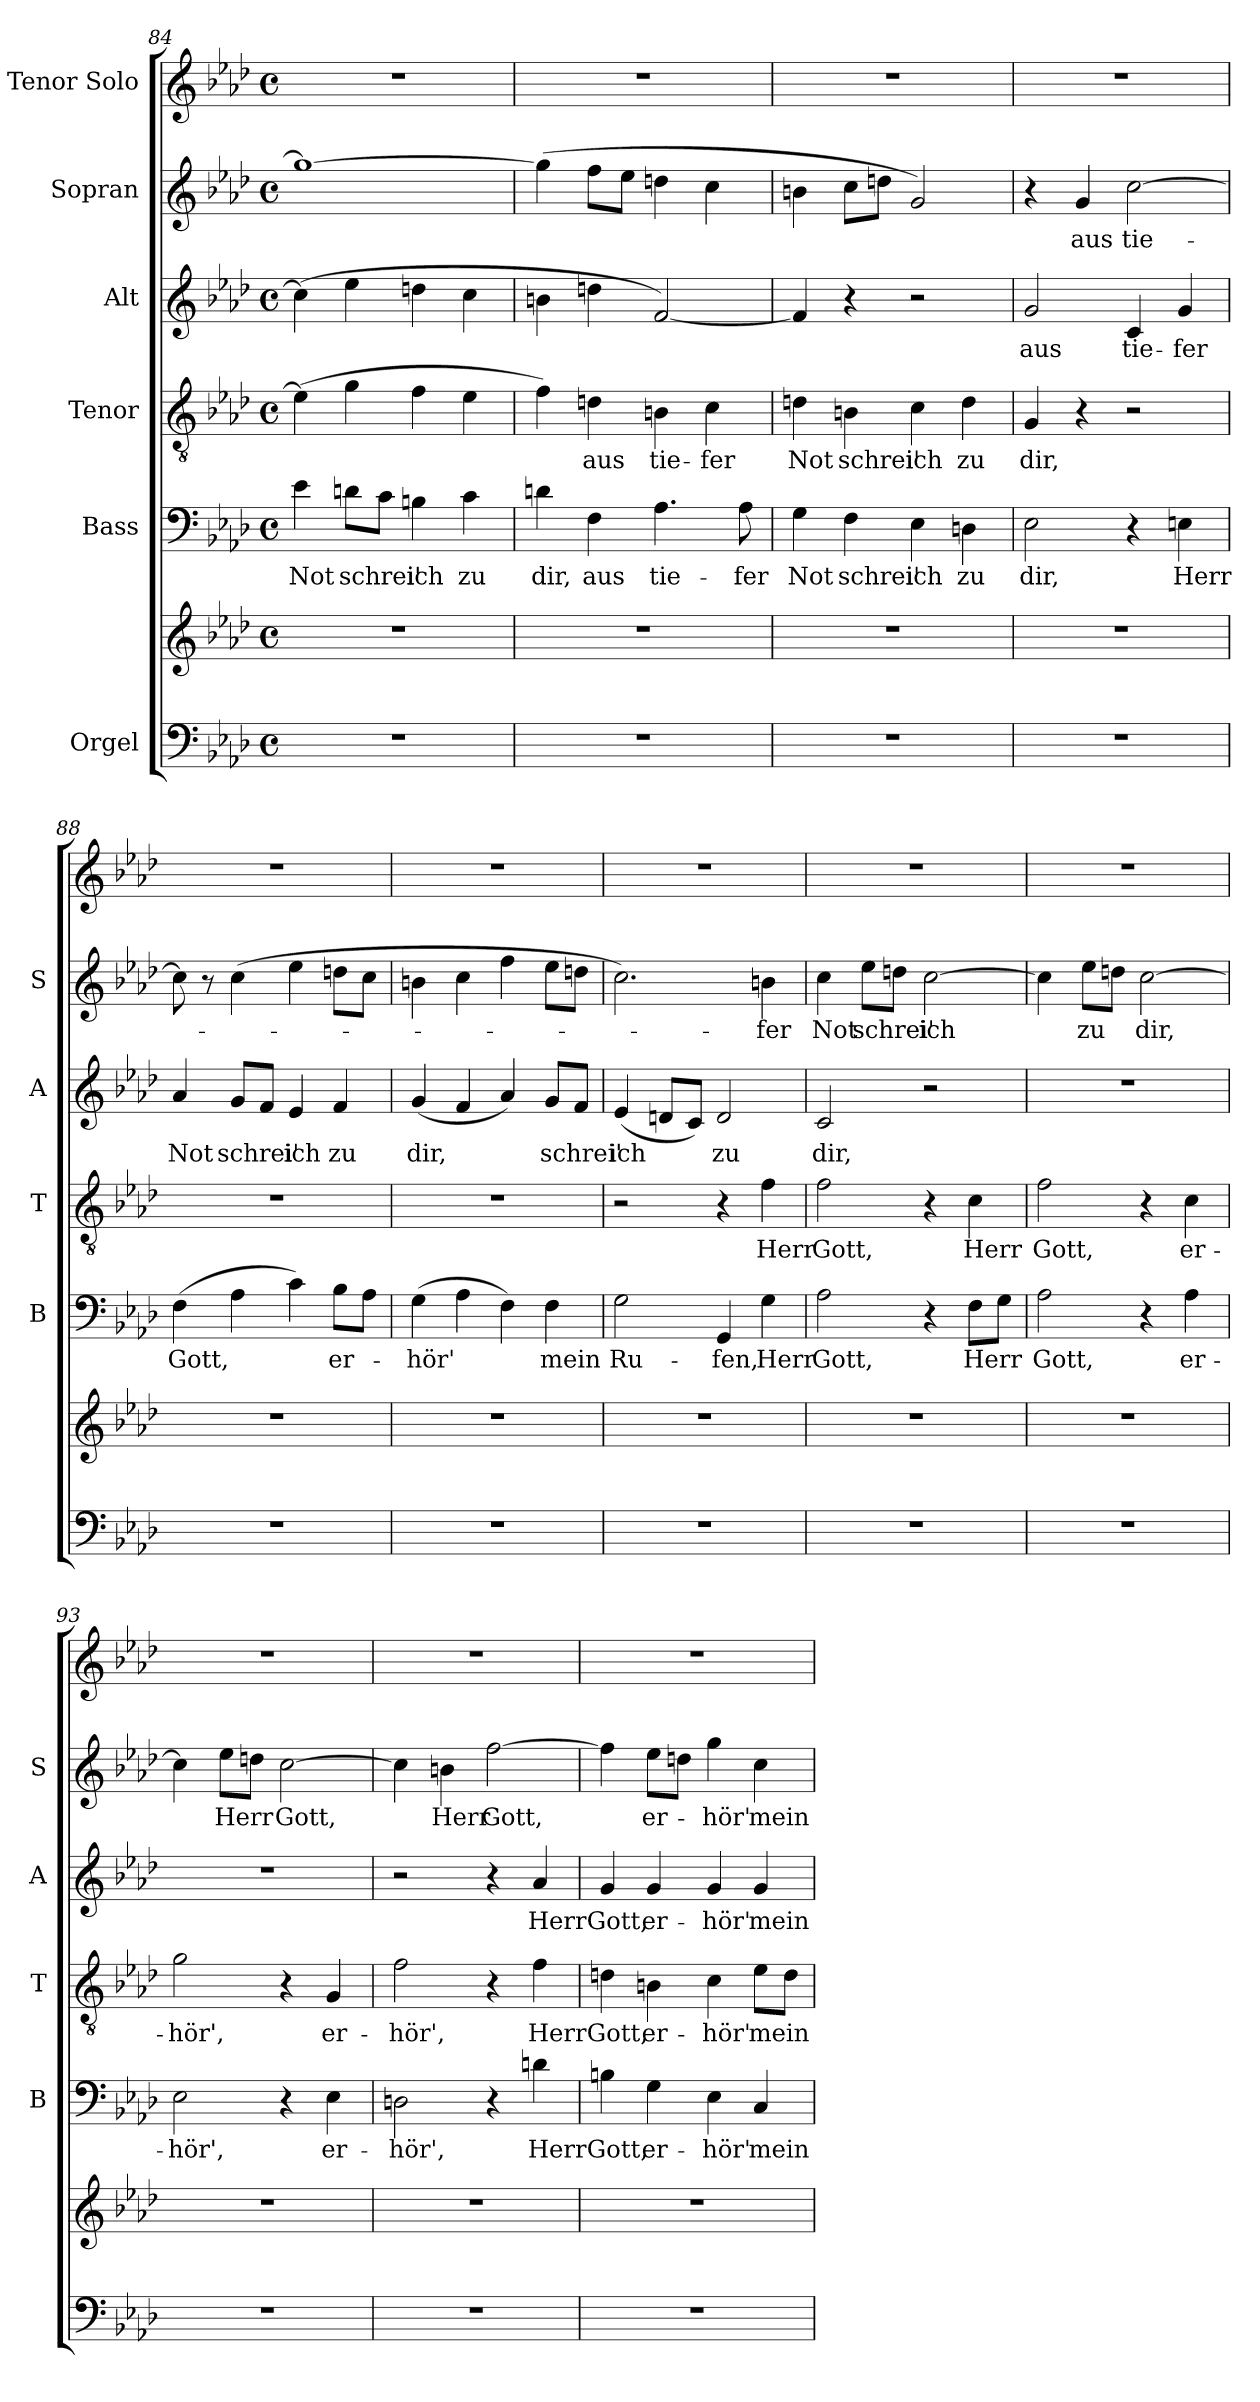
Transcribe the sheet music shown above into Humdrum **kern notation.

**kern	**kern	**kern	**text	**kern	**text	**kern	**text	**kern	**text	**kern
*part6	*part6	*part5	*part5	*part4	*part4	*part3	*part3	*part2	*part2	*part1
*staff7	*staff6	*staff5	*staff5	*staff4	*staff4	*staff3	*staff3	*staff2	*staff2	*staff1
*I"Orgel	*	*I"Bass	*	*I"Tenor	*	*I"Alt	*	*I"Sopran	*	*I"Tenor Solo
*	*	*I'B	*	*I'T	*	*I'A	*	*I'S	*	*
*clefF4	*clefG2	*clefF4	*	*clefGv2	*	*clefG2	*	*clefG2	*	*clefG2
*k[b-e-a-d-]	*k[b-e-a-d-]	*k[b-e-a-d-]	*	*k[b-e-a-d-]	*	*k[b-e-a-d-]	*	*k[b-e-a-d-]	*	*k[b-e-a-d-]
*M4/4	*M4/4	*M4/4	*	*M4/4	*	*M4/4	*	*M4/4	*	*M4/4
*met(c)	*met(c)	*met(c)	*	*met(c)	*	*met(c)	*	*met(c)	*	*met(c)
=84	=84	=84	=84	=84	=84	=84	=84	=84	=84	=84
1r	1r	4e-\	Not	(4e-\]	.	(4cc\]	.	1gg_	.	1r
.	.	8dn\L	schrei'	4g\	.	4ee-\	.	.	.	.
.	.	8c\J	.	.	.	.	.	.	.	.
.	.	4Bn\	ich	4f\	.	4ddn\	.	.	.	.
.	.	4c\	zu	4e-\	.	4cc\	.	.	.	.
=85	=85	=85	=85	=85	=85	=85	=85	=85	=85	=85
1r	1r	4dn\	dir,	4f\)	.	4bn\	.	(4gg\]	.	1r
.	.	4F\	aus	4dn\	aus	4ddn\	.	8ff\L	.	.
.	.	.	.	.	.	.	.	8ee-\J	.	.
.	.	4.A-\	tie-	4Bn\	tie-	[2f/)	.	4ddn\	.	.
.	.	.	.	4c\	-fer	.	.	4cc\	.	.
.	.	8A-\	-fer	.	.	.	.	.	.	.
=86	=86	=86	=86	=86	=86	=86	=86	=86	=86	=86
1r	1r	4G\	Not	4dn\	Not	4f/]	.	4bn\	.	1r
.	.	4F\	schrei'	4Bn\	schrei'	4r	.	8cc\L	.	.
.	.	.	.	.	.	.	.	8ddn\J	.	.
.	.	4E-\	ich	4c\	ich	2r	.	2g/)	.	.
.	.	4Dn\	zu	4d\	zu	.	.	.	.	.
=87	=87	=87	=87	=87	=87	=87	=87	=87	=87	=87
1r	1r	2E-\	dir,	4G/	dir,	2g/	aus	4r	.	1r
.	.	.	.	4r	.	.	.	4g/	aus	.
.	.	4r	.	2r	.	4c/	tie-	[2cc\	tie-	.
.	.	4En\	Herr	.	.	4g/	-fer	.	.	.
!!LO:PB:g=z
=88	=88	=88	=88	=88	=88	=88	=88	=88	=88	=88
1r	1r	(4F\	Gott,	1r	.	4a-/	Not	8cc\]	.	1r
.	.	.	.	.	.	.	.	8r	.	.
.	.	4A-\	.	.	.	8g/L	schrei'	(4cc\	.	.
.	.	.	.	.	.	8f/J	.	.	.	.
.	.	4c\)	.	.	.	4e-/	ich	4ee-\	.	.
.	.	8B-\L	er-	.	.	4f/	zu	8ddn\L	.	.
.	.	8A-\J	.	.	.	.	.	8cc\J	.	.
=89	=89	=89	=89	=89	=89	=89	=89	=89	=89	=89
1r	1r	(4G\	-hör'	1r	.	(4g/	dir,	4bn\	.	1r
.	.	4A-\	.	.	.	4f/	.	4cc\	.	.
.	.	4F\)	.	.	.	4a-/)	.	4ff\	.	.
.	.	4F\	mein	.	.	8g/L	schrei'	8ee-\L	.	.
.	.	.	.	.	.	8f/J	.	8ddn\J	.	.
=90	=90	=90	=90	=90	=90	=90	=90	=90	=90	=90
1r	1r	2G\	Ru-	2r	.	(4e-/	ich	2.cc\)	.	1r
.	.	.	.	.	.	8dn/L	.	.	.	.
.	.	.	.	.	.	8c/J)	.	.	.	.
.	.	4GG/	-fen,	4r	.	2d/	zu	.	.	.
.	.	4G\	Herr	4f\	Herr	.	.	4bn\	-fer	.
=91	=91	=91	=91	=91	=91	=91	=91	=91	=91	=91
1r	1r	2A-\	Gott,	2f\	Gott,	2c/	dir,	4cc\	Not	1r
.	.	.	.	.	.	.	.	8ee-\L	schrei'	.
.	.	.	.	.	.	.	.	8ddn\J	.	.
.	.	4r	.	4r	.	2r	.	[2cc\	ich	.
.	.	8F\L	Herr	4c\	Herr	.	.	.	.	.
.	.	8G\J	.	.	.	.	.	.	.	.
!!LO:LB:g=z
=92	=92	=92	=92	=92	=92	=92	=92	=92	=92	=92
1r	1r	2A-\	Gott,	2f\	Gott,	1r	.	4cc\]	.	1r
.	.	.	.	.	.	.	.	8ee-\L	zu	.
.	.	.	.	.	.	.	.	8ddn\J	.	.
.	.	4r	.	4r	.	.	.	[2cc\	dir,	.
.	.	4A-\	er-	4c\	er-	.	.	.	.	.
=93	=93	=93	=93	=93	=93	=93	=93	=93	=93	=93
1r	1r	2E-\	-hör',	2g\	-hör',	1r	.	4cc\]	.	1r
.	.	.	.	.	.	.	.	8ee-\L	Herr	.
.	.	.	.	.	.	.	.	8ddn\J	.	.
.	.	4r	.	4r	.	.	.	[2cc\	Gott,	.
.	.	4E-\	er-	4G/	er-	.	.	.	.	.
=94	=94	=94	=94	=94	=94	=94	=94	=94	=94	=94
1r	1r	2Dn\	-hör',	2f\	-hör',	2r	.	4cc\]	.	1r
.	.	.	.	.	.	.	.	4bn\	Herr	.
.	.	4r	.	4r	.	4r	.	[2ff\	Gott,	.
.	.	4dn\	Herr	4f\	Herr	4a-/	Herr	.	.	.
=95	=95	=95	=95	=95	=95	=95	=95	=95	=95	=95
1r	1r	4Bn\	Gott,	4dn\	Gott,	4g/	Gott,	4ff\]	.	1r
.	.	4G\	er-	4Bn\	er-	4g/	er-	8ee-\L	-er-	.
.	.	.	.	.	.	.	.	8ddn\J	.	.
.	.	4E-\	-hör'	4c\	-hör'	4g/	-hör'	4gg\	-hör'	.
.	.	4C/	mein	8e-\L	mein	4g/	mein	4cc\	mein	.
.	.	.	.	8d\J	.	.	.	.	.	.
=	=	=	=	=	=	=	=	=	=	=
*-	*-	*-	*-	*-	*-	*-	*-	*-	*-	*-
